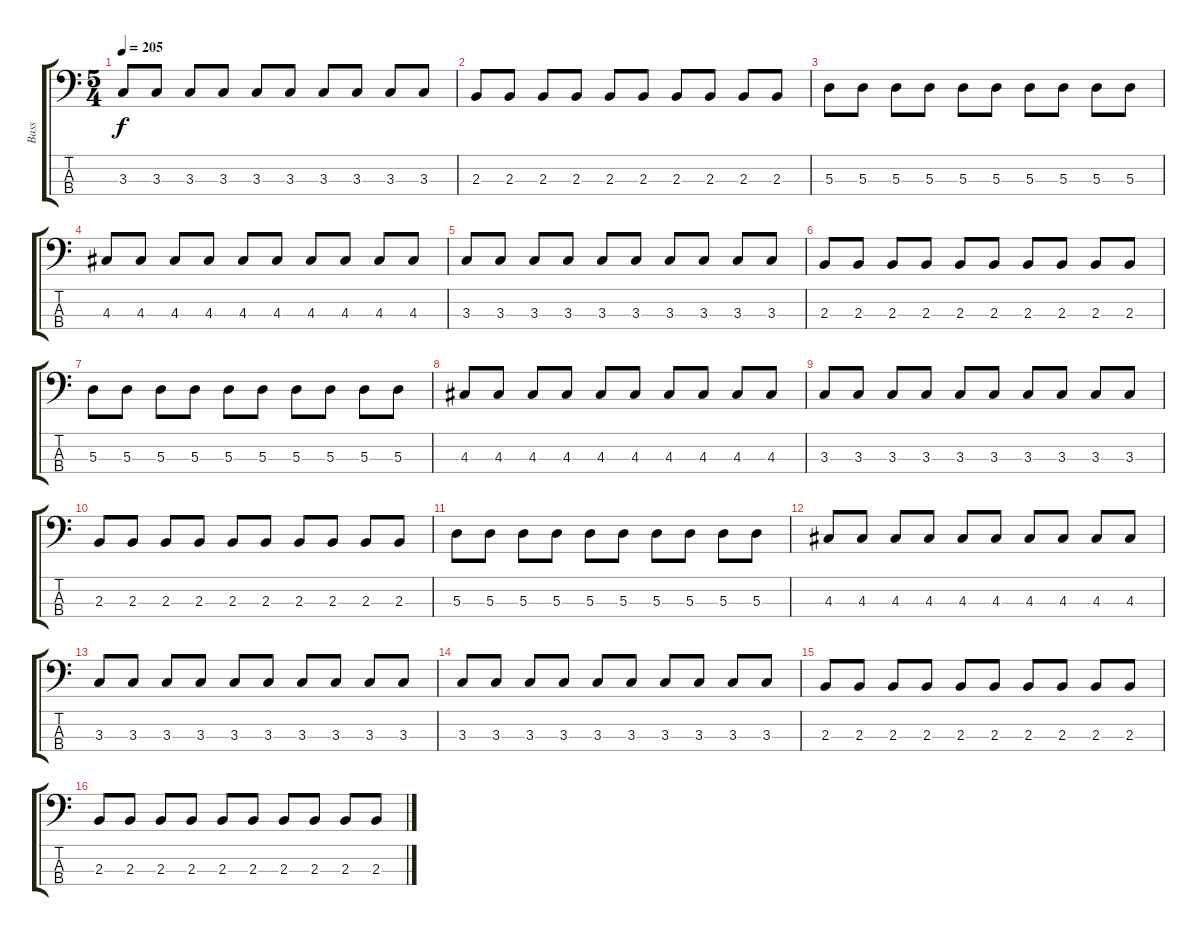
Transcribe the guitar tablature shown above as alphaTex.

\track ("Bass" "Bass") {instrument overdrivenguitar}
\staff {score tabs}
\tuning (G2 D2 A1 E1) {hide}
\ts (5 4)
\tempo 205
\clef f4
\ks c
3.3.8{dy f} 3.3.8 3.3.8 3.3.8 3.3.8 3.3.8 3.3.8 3.3.8 3.3.8 3.3.8 |
2.3.8 2.3.8 2.3.8 2.3.8 2.3.8 2.3.8 2.3.8 2.3.8 2.3.8 2.3.8 |
5.3.8 5.3.8 5.3.8 5.3.8 5.3.8 5.3.8 5.3.8 5.3.8 5.3.8 5.3.8 |
4.3.8 4.3.8 4.3.8 4.3.8 4.3.8 4.3.8 4.3.8 4.3.8 4.3.8 4.3.8 |
3.3.8 3.3.8 3.3.8 3.3.8 3.3.8 3.3.8 3.3.8 3.3.8 3.3.8 3.3.8 |
2.3.8 2.3.8 2.3.8 2.3.8 2.3.8 2.3.8 2.3.8 2.3.8 2.3.8 2.3.8 |
5.3.8 5.3.8 5.3.8 5.3.8 5.3.8 5.3.8 5.3.8 5.3.8 5.3.8 5.3.8 |
4.3.8 4.3.8 4.3.8 4.3.8 4.3.8 4.3.8 4.3.8 4.3.8 4.3.8 4.3.8 |
3.3.8 3.3.8 3.3.8 3.3.8 3.3.8 3.3.8 3.3.8 3.3.8 3.3.8 3.3.8 |
2.3.8 2.3.8 2.3.8 2.3.8 2.3.8 2.3.8 2.3.8 2.3.8 2.3.8 2.3.8 |
5.3.8 5.3.8 5.3.8 5.3.8 5.3.8 5.3.8 5.3.8 5.3.8 5.3.8 5.3.8 |
4.3.8 4.3.8 4.3.8 4.3.8 4.3.8 4.3.8 4.3.8 4.3.8 4.3.8 4.3.8 |
3.3.8 3.3.8 3.3.8 3.3.8 3.3.8 3.3.8 3.3.8 3.3.8 3.3.8 3.3.8 |
3.3.8 3.3.8 3.3.8 3.3.8 3.3.8 3.3.8 3.3.8 3.3.8 3.3.8 3.3.8 |
2.3.8 2.3.8 2.3.8 2.3.8 2.3.8 2.3.8 2.3.8 2.3.8 2.3.8 2.3.8 |
2.3.8 2.3.8 2.3.8 2.3.8 2.3.8 2.3.8 2.3.8 2.3.8 2.3.8 2.3.8
